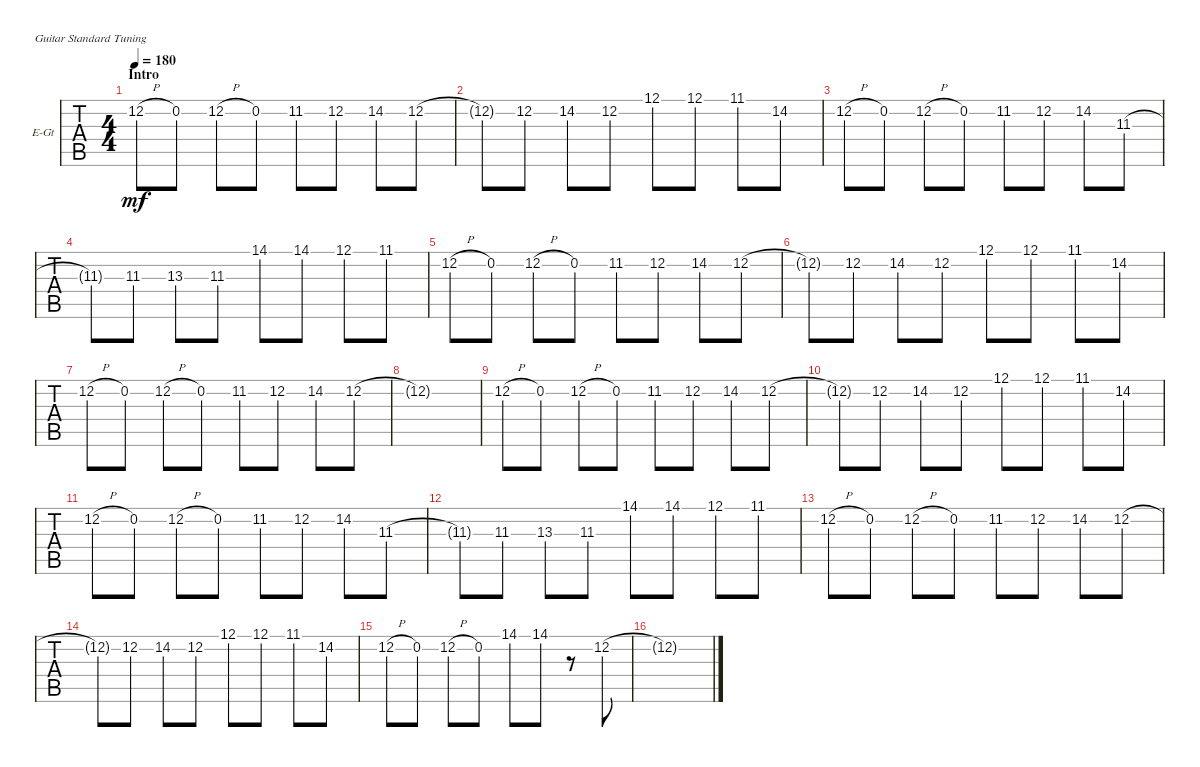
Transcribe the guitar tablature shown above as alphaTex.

\defaultSystemsLayout 4
\bracketExtendMode groupsimilarinstruments
\firstSystemTrackNameOrientation horizontal
\otherSystemsTrackNameOrientation horizontal
\track ("Matthew" "E-Gt") {instrument distortionguitar}
\staff {tabs}
\tuning (E4 B3 G3 D3 A2 E2)
\ts (4 4)
\section ("" "Intro")
\tempo 180
\clef g2
\ks c
12.2{h}.8{dy mf instrument distortionguitar} 0.2.8 12.2{h}.8 0.2.8 11.2.8 12.2.8 14.2.8 12.2.8 |
12.2{t}.8 12.2.8 14.2.8 12.2.8 12.1.8 12.1.8 11.1.8 14.2.8 |
12.2{h}.8 0.2.8 12.2{h}.8 0.2.8 11.2.8 12.2.8 14.2.8 11.3.8 |
11.3{t}.8 11.3.8 13.3.8 11.3.8 14.1.8 14.1.8 12.1.8 11.1.8 |
12.2{h}.8 0.2.8 12.2{h}.8 0.2.8 11.2.8 12.2.8 14.2.8 12.2.8 |
12.2{t}.8 12.2.8 14.2.8 12.2.8 12.1.8 12.1.8 11.1.8 14.2.8 |
12.2{h}.8 0.2.8 12.2{h}.8 0.2.8 11.2.8 12.2.8 14.2.8 12.2.8 |
12.2{t}.1 |
12.2{h}.8 0.2.8 12.2{h}.8 0.2.8 11.2.8 12.2.8 14.2.8 12.2.8 |
12.2{t}.8 12.2.8 14.2.8 12.2.8 12.1.8 12.1.8 11.1.8 14.2.8 |
12.2{h}.8 0.2.8 12.2{h}.8 0.2.8 11.2.8 12.2.8 14.2.8 11.3.8 |
11.3{t}.8 11.3.8 13.3.8 11.3.8 14.1.8 14.1.8 12.1.8 11.1.8 |
12.2{h}.8 0.2.8 12.2{h}.8 0.2.8 11.2.8 12.2.8 14.2.8 12.2.8 |
12.2{t}.8 12.2.8 14.2.8 12.2.8 12.1.8 12.1.8 11.1.8 14.2.8 |
12.2{h}.8 0.2.8 12.2{h}.8 0.2.8 14.1.8 14.1.8 r.8 12.2.8 |
12.2{t}.1
